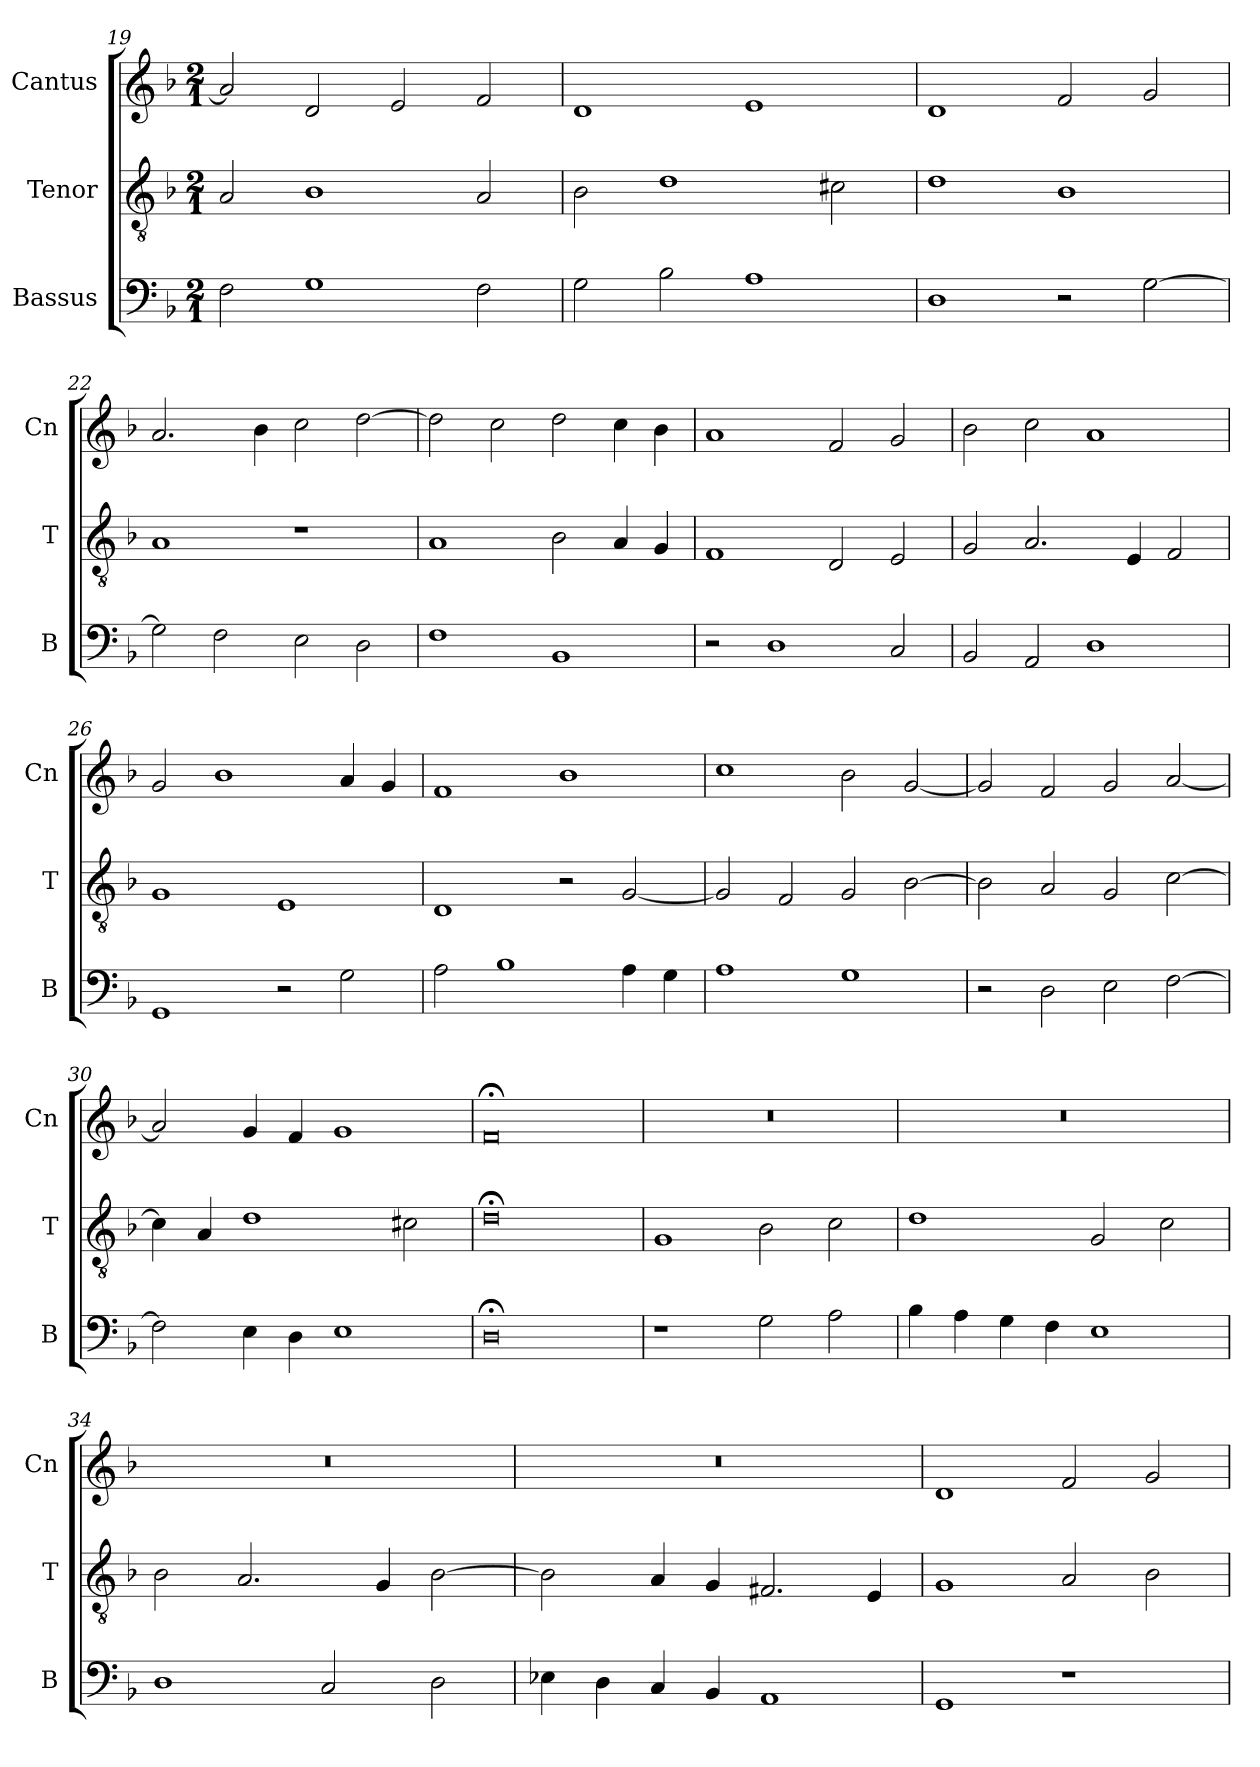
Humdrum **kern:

**kern	**kern	**kern
*part3	*part2	*part1
*staff3	*staff2	*staff1
*I"Bassus	*I"Tenor	*I"Cantus
*I'B	*I'T	*I'Cn
*clefF4	*clefGv2	*clefG2
*k[b-]	*k[b-]	*k[b-]
*M2/1	*M2/1	*M2/1
=19	=19	=19
2F\	2A/	2a/]
1G	1B-	2d/
.	.	2e/
2F\	2A/	2f/
=20	=20	=20
2G\	2B-\	1d
2B-\	1d	.
1A	.	1e
.	2c#X\	.
=21	=21	=21
1D	1d	1d
2r	1B-	2f/
[2G\	.	2g/
=22	=22	=22
2G\]	1A	2.a/
2F\	.	.
.	.	4b-\
2E\	1r	2cc\
2D\	.	[2dd\
=23	=23	=23
1F	1A	2dd\]
.	.	2cc\
1BB-	2B-\	2dd\
.	4A/	4cc\
.	4G/	4b-\
=24	=24	=24
2r	1F	1a
1D	.	.
.	2D/	2f/
2C/	2E/	2g/
=25	=25	=25
2BB-/	2G/	2b-\
2AA/	2.A/	2cc\
1D	.	1a
.	4E/	.
.	2F/	.
=26	=26	=26
1GG	1G	2g/
.	.	1b-
2r	1E	.
2G\	.	4a/
.	.	4g/
=27	=27	=27
2A\	1D	1f
1B-	.	.
.	2r	1b-
4A\	[2G/	.
4G\	.	.
=28	=28	=28
1A	2G/]	1cc
.	2F/	.
1G	2G/	2b-\
.	[2B-\	[2g/
=29	=29	=29
2r	2B-\]	2g/]
2D\	2A/	2f/
2E\	2G/	2g/
[2F\	[2c\	[2a/
=30	=30	=30
2F\]	4c\]	2a/]
.	4A/	.
4E\	1d	4g/
4D\	.	4f/
1E	.	1g
.	2c#X\	.
=31	=31	=31
0D;<	0d;<	0f;<
=32	=32	=32
1r	1G	0r
2G\	2B-\	.
2A\	2c\	.
=33	=33	=33
4B-\	1d	0r
4A\	.	.
4G\	.	.
4F\	.	.
1E	2G/	.
.	2c\	.
=34	=34	=34
1D	2B-\	0r
.	2.A/	.
2C/	.	.
.	4G/	.
2D\	[2B-\	.
=35	=35	=35
4E-X\	2B-\]	0r
4D\	.	.
4C/	4A/	.
4BB-/	4G/	.
1AA	2.F#X/	.
.	4E/	.
=36	=36	=36
1GG	1G	1d
1r	2A/	2f/
.	2B-\	2g/
=	=	=
*-	*-	*-
